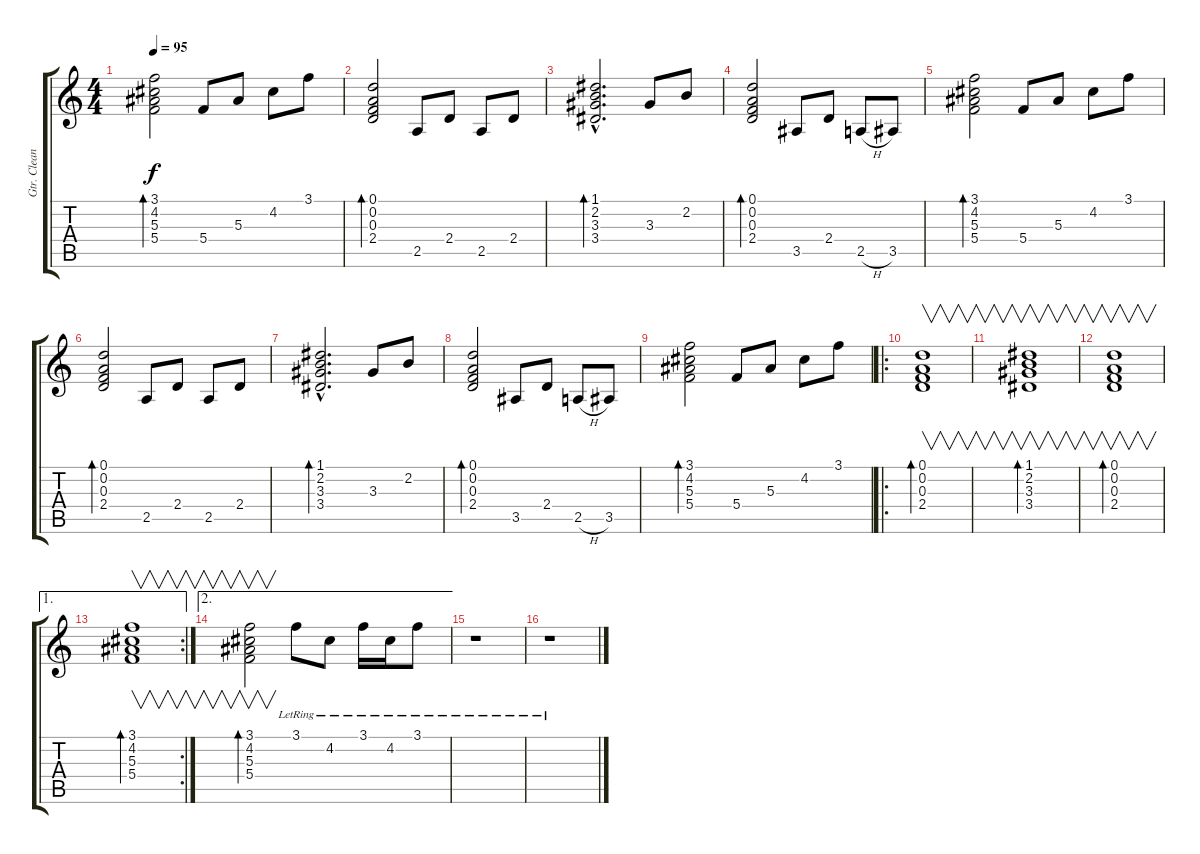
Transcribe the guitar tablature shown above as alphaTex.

\track ("Gtr. Clean" "Gtr. Clean") {instrument electricguitarclean}
\staff {score tabs}
\tuning (D4 A3 F3 C3 G2 D2) {hide}
\ts (4 4)
\tempo 95
\clef g2
\ks c
(3.1 4.2 5.3 5.4).2{bd 60 dy f} 5.4.8 5.3.8 4.2.8 3.1.8 |
(0.1 0.2 0.3 2.4).2{bd 60} 2.5.8 2.4.8 2.5.8 2.4.8 |
(1.1{hac} 2.2{hac} 3.3{hac} 3.4{hac}).2{d bd 60} 3.3.8 2.2.8 |
(0.1 0.2 0.3 2.4).2{bd 60} 3.5.8 2.4.8 2.5{h}.8 3.5.8 |
(3.1 4.2 5.3 5.4).2{bd 60} 5.4.8 5.3.8 4.2.8 3.1.8 |
(0.1 0.2 0.3 2.4).2{bd 60} 2.5.8 2.4.8 2.5.8 2.4.8 |
(1.1{hac} 2.2{hac} 3.3{hac} 3.4{hac}).2{d bd 60} 3.3.8 2.2.8 |
(0.1 0.2 0.3 2.4).2{bd 60} 3.5.8 2.4.8 2.5{h}.8 3.5.8 |
(3.1 4.2 5.3 5.4).2{bd 60} 5.4.8 5.3.8 4.2.8 3.1.8 |
\ro
(0.1 0.2 0.3 2.4).1{v bd 60} |
(1.1 2.2 3.3 3.4).1{v bd 60} |
(0.1 0.2 0.3 2.4).1{v bd 60} |
\ae 1
\rc 2
(3.1 4.2 5.3 5.4).1{v bd 60} |
\ae 2
(3.1 4.2 5.3 5.4).2{v bd 60} 3.1{lr}.8 4.2{lr}.8 3.1{lr}.16 4.2{lr}.16 3.1{lr}.8 |
r.1 |
r.1
